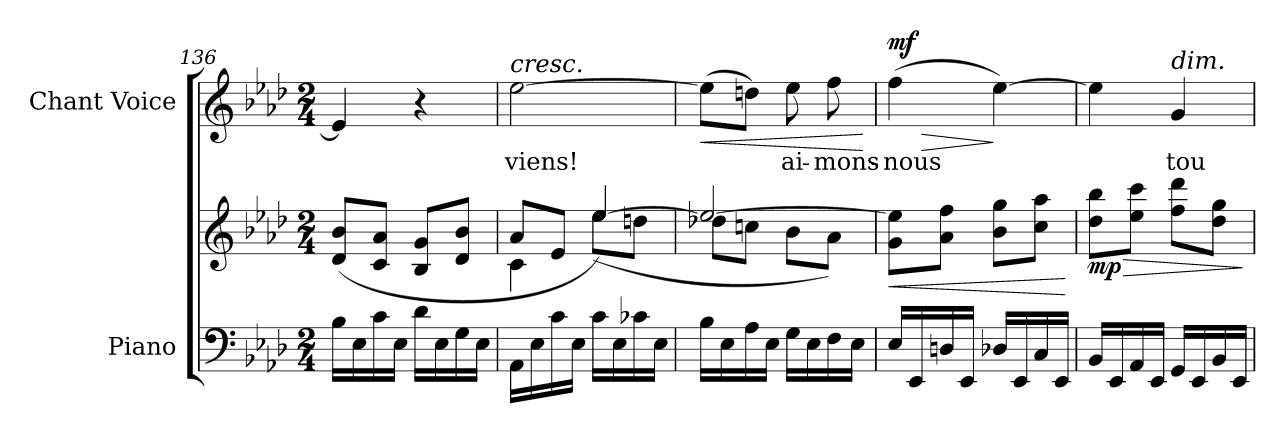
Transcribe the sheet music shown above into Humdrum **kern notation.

**kern	**kern	**dynam	**kern	**text	**dynam
*part2	*part2	*part2	*part1	*part1	*part1
*staff3	*staff2	*staff2/3	*staff1	*staff1	*staff1
*I"Piano	*	*	*I"Chant Voice	*	*
*I'Pno	*	*	*	*	*
*clefF4	*clefG2	*	*clefG2	*	*
*k[b-e-a-d-]	*k[b-e-a-d-]	*	*k[b-e-a-d-]	*	*
*M2/4	*M2/4	*	*M2/4	*	*
=136	=136	=136	=136	=136	=136
16B-\LL	(>8d-/ 8b-/L	.	4e-/]	.	.
16E-\	.	.	.	.	.
16c\	8c/ 8a-/J	.	.	.	.
16E-\JJ	.	.	.	.	.
16d-\LL	8B-/ 8g/L	.	4r	.	.
16E-\	.	.	.	.	.
16G\	8d-/ 8b-/J	.	.	.	.
16E-\JJ	.	.	.	.	.
!!LO:LB:g=z
=137	=137	=137	=137	=137	=137
*	*^	*	*	*	*
!	!	!	!	!LO:TX:a:i:t=cresc.	!	!
!	!	!	!	!	!LO:LY:b	!
16AA-\LL	8a-/L	4c\	.	[2ee-\	viens!	.
16E-\	.	.	.	.	.	.
16c\	8e-/J	.	.	.	.	.
16E-\JJ	.	.	.	.	.	.
16c\LL	[4ee-/)	(<8ee-\L	.	.	.	.
16E-\	.	.	.	.	.	.
16c-X\	.	8ddn\J	.	.	.	.
16E-\JJ	.	.	.	.	.	.
=138	=138	=138	=138	=138	=138	=138
!	!	!	!	!	!	!LO:HP:b
16B-\LL	2ee-/_	8dd-X\L	.	(>8ee-\L]	.	<
16E-\	.	.	.	.	.	.
16A-\	.	8ccn\J	.	8ddn\J)	.	.
16E-\JJ	.	.	.	.	.	.
!	!	!	!	!	!LO:LY:b	!
16G\LL	.	8b-\L	.	8ee-\	ai-	.
16E-\	.	.	.	.	.	.
!	!	!	!	!	!LO:LY:b	!
16F\	.	8a-\J)	.	8ff\	-mons-	.
16E-\JJ	.	.	.	.	.	.
*	*v	*v	*	*	*	*
.	.	.	.	.	[
=139	=139	=139	=139	=139	=139
!	!	!LO:HP:b	!	!LO:LY:b	!LO:HP:b
!	!	!	!	!	!LO:DY:n=1:b
16E-/LL	8g\ 8ee-\]L	<	(>4ff\	-nous	> mf
16EE-/	.	.	.	.	.
16Dn/	8a-\ 8ff\J	.	.	.	.
16EE-/JJ	.	.	.	.	.
16D-X/LL	8b-\ 8gg\L	.	[4ee-\)	.	]
16EE-/	.	.	.	.	.
16C/	8cc\ 8aa-\J	.	.	.	.
16EE-/JJ	.	.	.	.	.
.	.	[	.	.	.
=140	=140	=140	=140	=140	=140
!	!	!LO:HP:b	!	!	!
!	!	!LO:DY:n=1:b	!	!	!
16BB-/LL	8dd-\ 8bb-\L	> mp	4ee-\]	.	.
16EE-/	.	.	.	.	.
16AA-/	8ee-\ 8ccc\J	.	.	.	.
16EE-/JJ	.	.	.	.	.
!	!	!	!LO:TX:a:i:t=dim.	!	!
!	!	!	!	!LO:LY:b	!
16GG/LL	8ff\ 8ddd-\L	.	4g/	tou-	.
16EE-/	.	.	.	.	.
16BB-/	8dd-\ 8gg\J	.	.	.	.
16EE-/JJ	.	.	.	.	.
.	.	]	.	.	.
=	=	=	=	=	=
*-	*-	*-	*-	*-	*-
